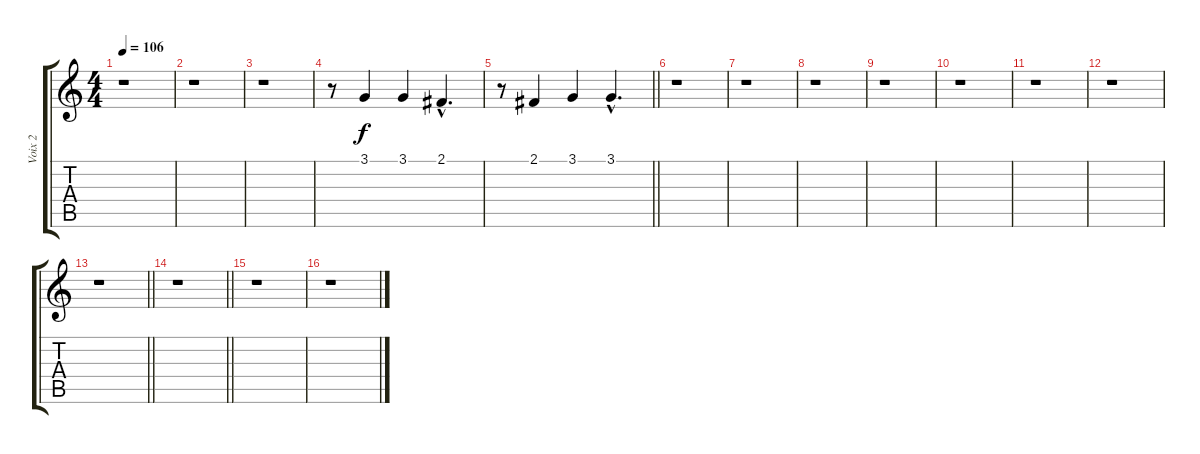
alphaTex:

\track ("Voix 2" "Voix 2") {instrument lead6voice}
\staff {score tabs}
\tuning (E4 B3 G3 D3 A2 E2) {hide}
\ts (4 4)
\tempo 106
\clef g2
\ks c
r.1{dy f} |
r.1 |
r.1 |
r.8 3.1.4 3.1.4 2.1{hac}.4{d} |
\barLineRight lightlight
r.8 2.1.4 3.1.4 3.1{hac}.4{d} |
r.1 |
r.1 |
r.1 |
r.1 |
r.1 |
r.1 |
r.1 |
\barLineRight lightlight
r.1 |
\barLineRight lightlight
r.1 |
r.1 |
r.1
